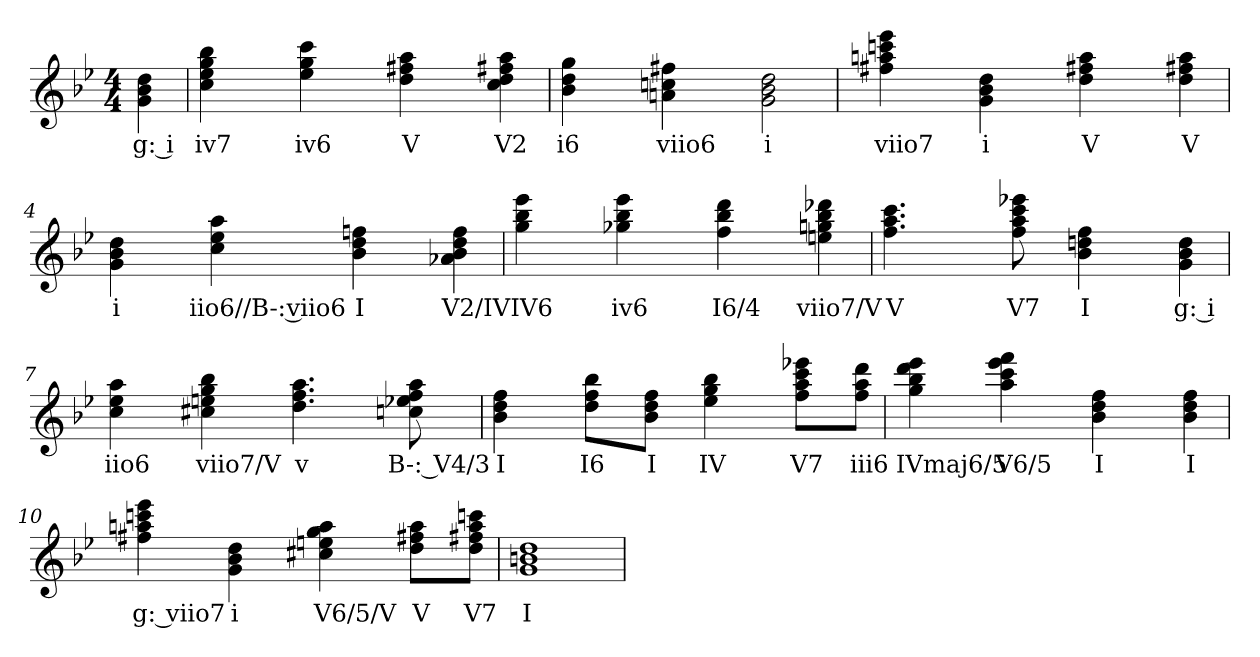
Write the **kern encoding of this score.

**kern	**text
*part1	*part1
*staff1	*staff1
*k[b-e-]	*
*g:	*
*M4/4	*
=	=
4g 4b- 4dd	g: i
=1	=1
4cc 4ee- 4gg 4bb-	iv7
4ryy	.
4ee- 4gg 4ccc	iv6
4ryy	.
4dd 4ff#X 4aa	V
4ryy	.
4cc 4dd 4ff#X 4aa	V2
=2	=2
4b- 4dd 4gg	i6
4ryy	.
4an 4ccn 4ff#X	viio6
4ryy	.
2g 2b- 2dd	i
=3	=3
4ff#X 4aan 4cccn 4eee-	viio7
4ryy	.
4g 4b- 4dd	i
4ryy	.
4dd 4ff#X 4aa	V
4ryy	.
4dd 4ff#X 4aa	V
=4	=4
4g 4b- 4dd	i
4ryy	.
4cc 4ee- 4aa	iio6//B-: viio6
4ryy	.
4b- 4dd 4ffn	I
4ryy	.
4a-X 4b- 4dd 4ff	V2/IV
=5	=5
4gg 4bb- 4eee-	IV6
4ryy	.
4gg-X 4bb- 4eee-	iv6
4ryy	.
4ff 4bb- 4ddd	I6/4
4ryy	.
4een 4ggn 4bb- 4ddd-X	viio7/V
=6	=6
4.ff 4.aa 4.ccc	V
4.ryy	.
8ff 8aa 8ccc 8eee-X	V7
8ryy	.
4b- 4ddn 4ff	I
4ryy	.
4g 4b- 4dd	g: i
=7	=7
4cc 4ee- 4aa	iio6
4ryy	.
4cc#X 4een 4gg 4bb-	viio7/V
4ryy	.
4.dd 4.ff 4.aa	v
4.ryy	.
8ccn 8ee-X 8ff 8aa	B-: V4/3
=8	=8
4b- 4dd 4ff	I
4ryy	.
8dd 8ff 8bb-L	I6
8ryy	.
8b- 8dd 8ffJ	I
8ryy	.
4ee- 4gg 4bb-	IV
4ryy	.
8ff 8aa 8ccc 8eee-XL	V7
8ryy	.
8ff 8aa 8dddJ	iii6
=9	=9
4gg 4bb- 4ddd 4eee-	IVmaj6/5
4ryy	.
4aa 4ccc 4eee- 4fff	V6/5
4ryy	.
4b- 4dd 4ff	I
4ryy	.
4b- 4dd 4ff	I
=10	=10
4ff#X 4aan 4cccn 4eee-	g: viio7
4ryy	.
4g 4b- 4dd	i
4ryy	.
4cc#X 4een 4gg 4aa	V6/5/V
4ryy	.
8dd 8ff#X 8aaL	V
8ryy	.
8dd 8ff#X 8aa 8cccnJ	V7
=11	=11
1g 1bn 1dd	I
=	=
*-	*-
